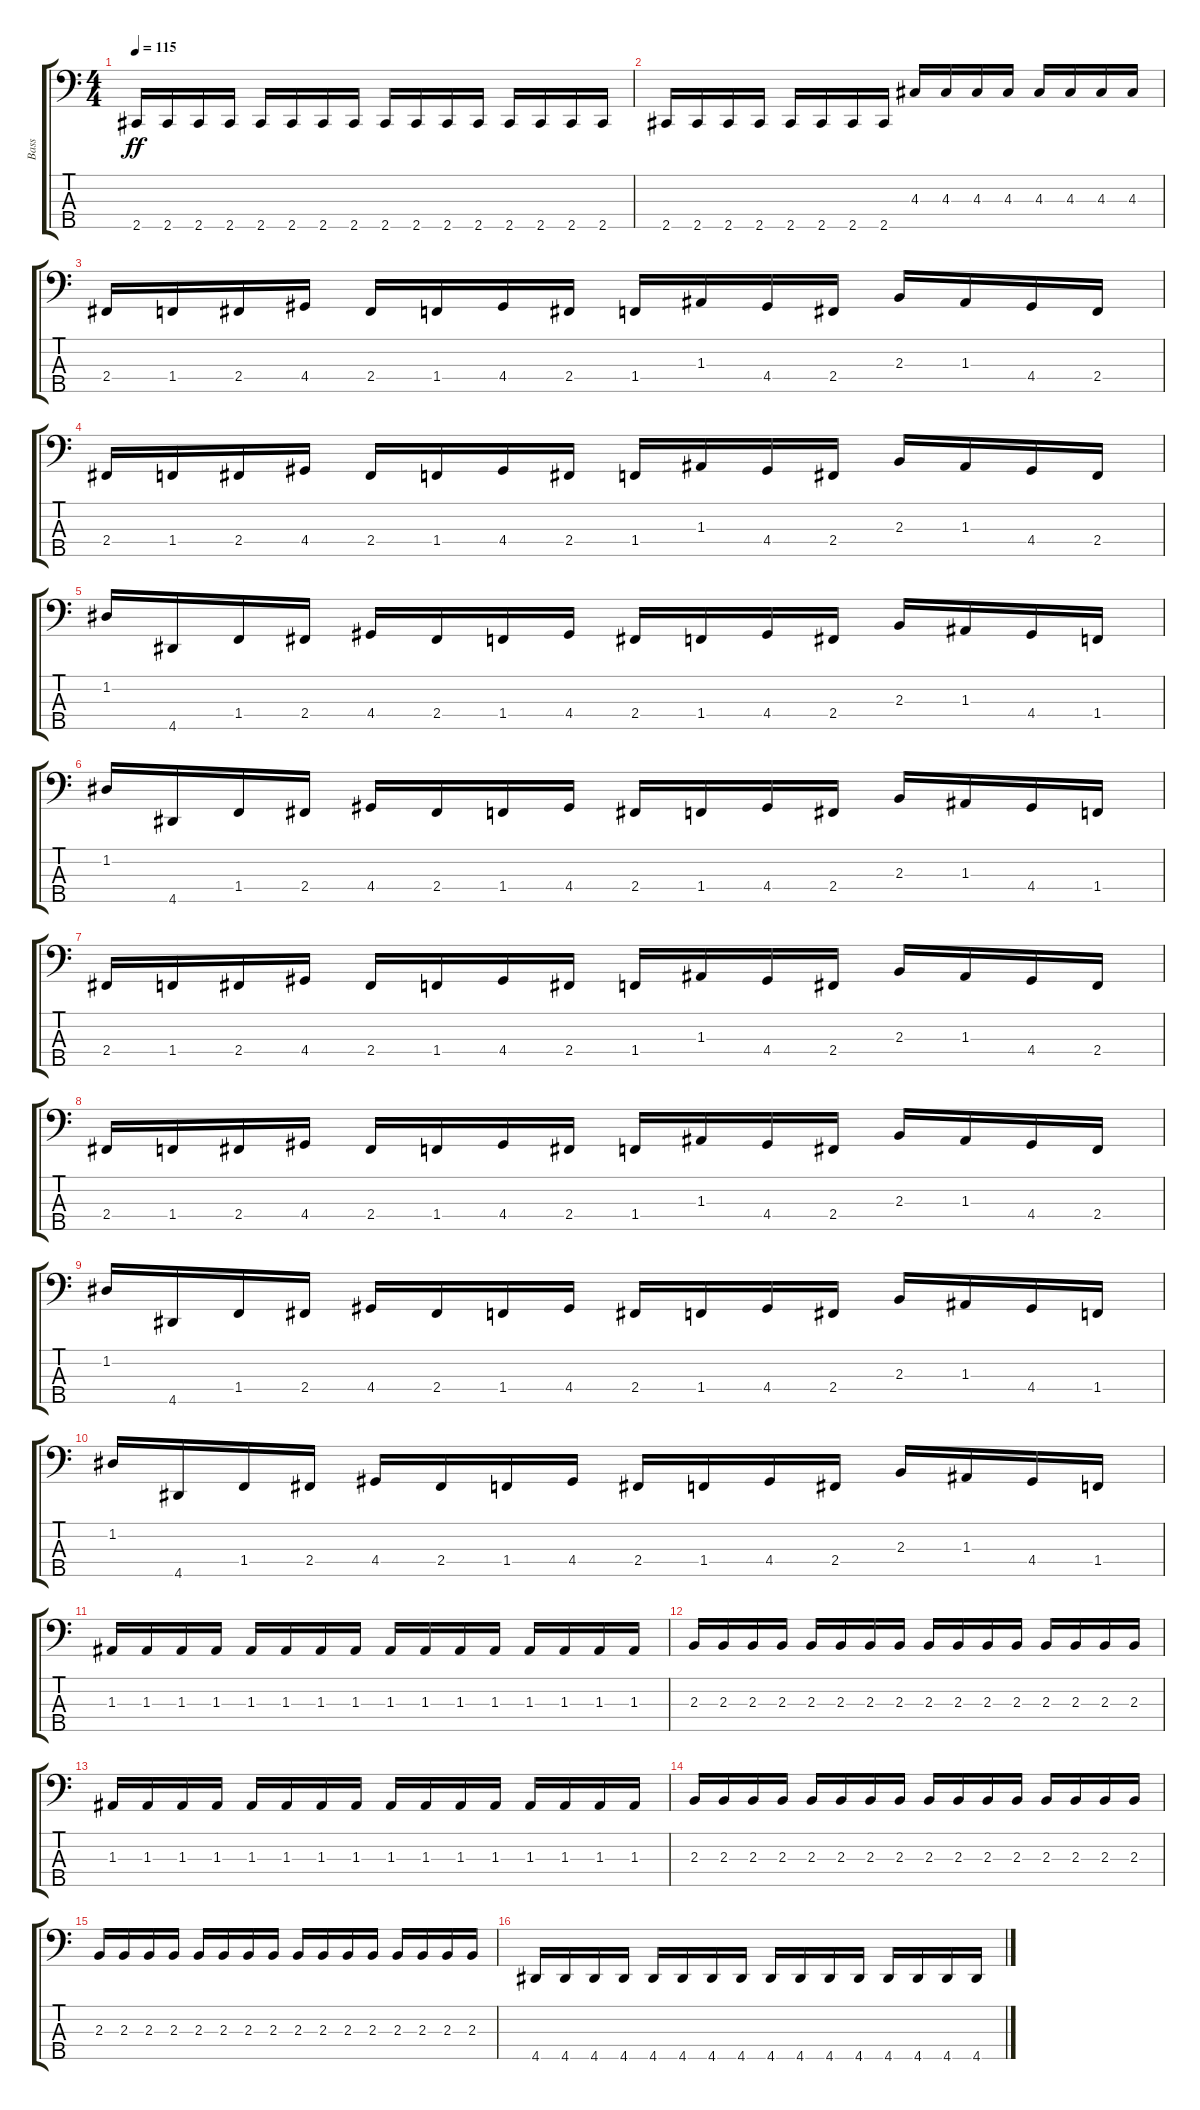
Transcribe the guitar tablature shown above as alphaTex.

\track ("Bass" "Bass") {instrument synthbass1}
\staff {score tabs}
\tuning (G2 D2 A1 E1 B0) {hide}
\ts (4 4)
\tempo 115
\clef f4
\ks c
2.5.16{dy ff} 2.5.16 2.5.16 2.5.16 2.5.16 2.5.16 2.5.16 2.5.16 2.5.16 2.5.16 2.5.16 2.5.16 2.5.16 2.5.16 2.5.16 2.5.16 |
2.5.16 2.5.16 2.5.16 2.5.16 2.5.16 2.5.16 2.5.16 2.5.16 4.3.16 4.3.16 4.3.16 4.3.16 4.3.16 4.3.16 4.3.16 4.3.16 |
2.4.16 1.4.16 2.4.16 4.4.16 2.4.16 1.4.16 4.4.16 2.4.16 1.4.16 1.3.16 4.4.16 2.4.16 2.3.16 1.3.16 4.4.16 2.4.16 |
2.4.16 1.4.16 2.4.16 4.4.16 2.4.16 1.4.16 4.4.16 2.4.16 1.4.16 1.3.16 4.4.16 2.4.16 2.3.16 1.3.16 4.4.16 2.4.16 |
1.2.16 4.5.16 1.4.16 2.4.16 4.4.16 2.4.16 1.4.16 4.4.16 2.4.16 1.4.16 4.4.16 2.4.16 2.3.16 1.3.16 4.4.16 1.4.16 |
1.2.16 4.5.16 1.4.16 2.4.16 4.4.16 2.4.16 1.4.16 4.4.16 2.4.16 1.4.16 4.4.16 2.4.16 2.3.16 1.3.16 4.4.16 1.4.16 |
2.4.16 1.4.16 2.4.16 4.4.16 2.4.16 1.4.16 4.4.16 2.4.16 1.4.16 1.3.16 4.4.16 2.4.16 2.3.16 1.3.16 4.4.16 2.4.16 |
2.4.16 1.4.16 2.4.16 4.4.16 2.4.16 1.4.16 4.4.16 2.4.16 1.4.16 1.3.16 4.4.16 2.4.16 2.3.16 1.3.16 4.4.16 2.4.16 |
1.2.16 4.5.16 1.4.16 2.4.16 4.4.16 2.4.16 1.4.16 4.4.16 2.4.16 1.4.16 4.4.16 2.4.16 2.3.16 1.3.16 4.4.16 1.4.16 |
1.2.16 4.5.16 1.4.16 2.4.16 4.4.16 2.4.16 1.4.16 4.4.16 2.4.16 1.4.16 4.4.16 2.4.16 2.3.16 1.3.16 4.4.16 1.4.16 |
1.3.16 1.3.16 1.3.16 1.3.16 1.3.16 1.3.16 1.3.16 1.3.16 1.3.16 1.3.16 1.3.16 1.3.16 1.3.16 1.3.16 1.3.16 1.3.16 |
2.3.16 2.3.16 2.3.16 2.3.16 2.3.16 2.3.16 2.3.16 2.3.16 2.3.16 2.3.16 2.3.16 2.3.16 2.3.16 2.3.16 2.3.16 2.3.16 |
1.3.16 1.3.16 1.3.16 1.3.16 1.3.16 1.3.16 1.3.16 1.3.16 1.3.16 1.3.16 1.3.16 1.3.16 1.3.16 1.3.16 1.3.16 1.3.16 |
2.3.16 2.3.16 2.3.16 2.3.16 2.3.16 2.3.16 2.3.16 2.3.16 2.3.16 2.3.16 2.3.16 2.3.16 2.3.16 2.3.16 2.3.16 2.3.16 |
2.3.16 2.3.16 2.3.16 2.3.16 2.3.16 2.3.16 2.3.16 2.3.16 2.3.16 2.3.16 2.3.16 2.3.16 2.3.16 2.3.16 2.3.16 2.3.16 |
4.5.16 4.5.16 4.5.16 4.5.16 4.5.16 4.5.16 4.5.16 4.5.16 4.5.16 4.5.16 4.5.16 4.5.16 4.5.16 4.5.16 4.5.16 4.5.16
